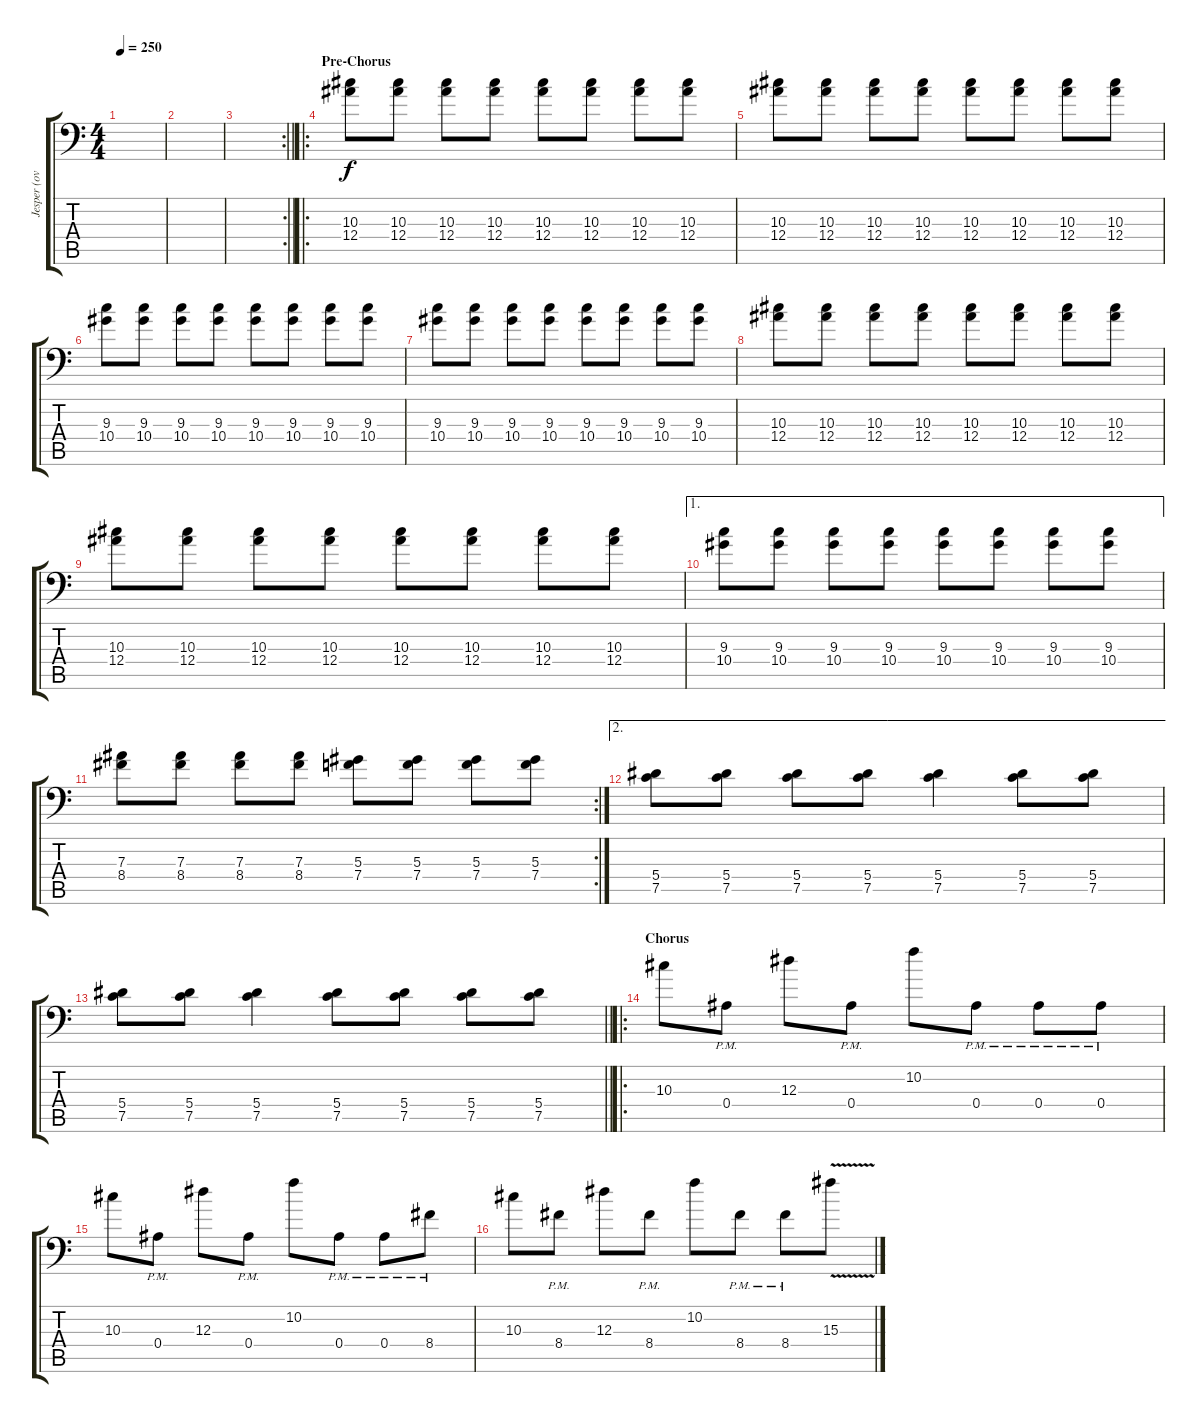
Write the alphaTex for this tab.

\track ("Jesper (overdub)" "Jesper (ov") {instrument distortionguitar}
\staff {score tabs}
\tuning (C4 G3 Eb3 Bb2 F2 Bb1) {hide}
\ts (4 4)
\tempo 250
\clef f4
\ks c
|
|
\rc 2
\barLineRight lightlight
|
\ro
\section ("" "Pre-Chorus")
(10.3 12.4).8 (10.3 12.4).8 (10.3 12.4).8 (10.3 12.4).8 (10.3 12.4).8 (10.3 12.4).8 (10.3 12.4).8 (10.3 12.4).8 |
(10.3 12.4).8 (10.3 12.4).8 (10.3 12.4).8 (10.3 12.4).8 (10.3 12.4).8 (10.3 12.4).8 (10.3 12.4).8 (10.3 12.4).8 |
(9.3 10.4).8 (9.3 10.4).8 (9.3 10.4).8 (9.3 10.4).8 (9.3 10.4).8 (9.3 10.4).8 (9.3 10.4).8 (9.3 10.4).8 |
(9.3 10.4).8 (9.3 10.4).8 (9.3 10.4).8 (9.3 10.4).8 (9.3 10.4).8 (9.3 10.4).8 (9.3 10.4).8 (9.3 10.4).8 |
(10.3 12.4).8 (10.3 12.4).8 (10.3 12.4).8 (10.3 12.4).8 (10.3 12.4).8 (10.3 12.4).8 (10.3 12.4).8 (10.3 12.4).8 |
(10.3 12.4).8 (10.3 12.4).8 (10.3 12.4).8 (10.3 12.4).8 (10.3 12.4).8 (10.3 12.4).8 (10.3 12.4).8 (10.3 12.4).8 |
\ae 1
(9.3 10.4).8 (9.3 10.4).8 (9.3 10.4).8 (9.3 10.4).8 (9.3 10.4).8 (9.3 10.4).8 (9.3 10.4).8 (9.3 10.4).8 |
\rc 2
(7.3 8.4).8 (7.3 8.4).8 (7.3 8.4).8 (7.3 8.4).8 (5.3 7.4).8 (5.3 7.4).8 (5.3 7.4).8 (5.3 7.4).8 |
\ae 2
(5.4 7.5).8 (5.4 7.5).8 (5.4 7.5).8 (5.4 7.5).8 (5.4 7.5).4 (5.4 7.5).8 (5.4 7.5).8 |
\barLineRight lightlight
(5.4 7.5).8 (5.4 7.5).8 (5.4 7.5).4 (5.4 7.5).8 (5.4 7.5).8 (5.4 7.5).8 (5.4 7.5).8 |
\ro
\section ("" "Chorus")
10.3.8 0.4{pm}.8 12.3.8 0.4{pm}.8 10.2.8 0.4{pm}.8 0.4{pm}.8 0.4{pm}.8 |
10.3.8 0.4{pm}.8 12.3.8 0.4{pm}.8 10.2.8 0.4{pm}.8 0.4{pm}.8 8.4{pm}.8 |
10.3.8 8.4{pm}.8 12.3.8 8.4{pm}.8 10.2.8 8.4{pm}.8 8.4{pm}.8 15.3{v}.8
